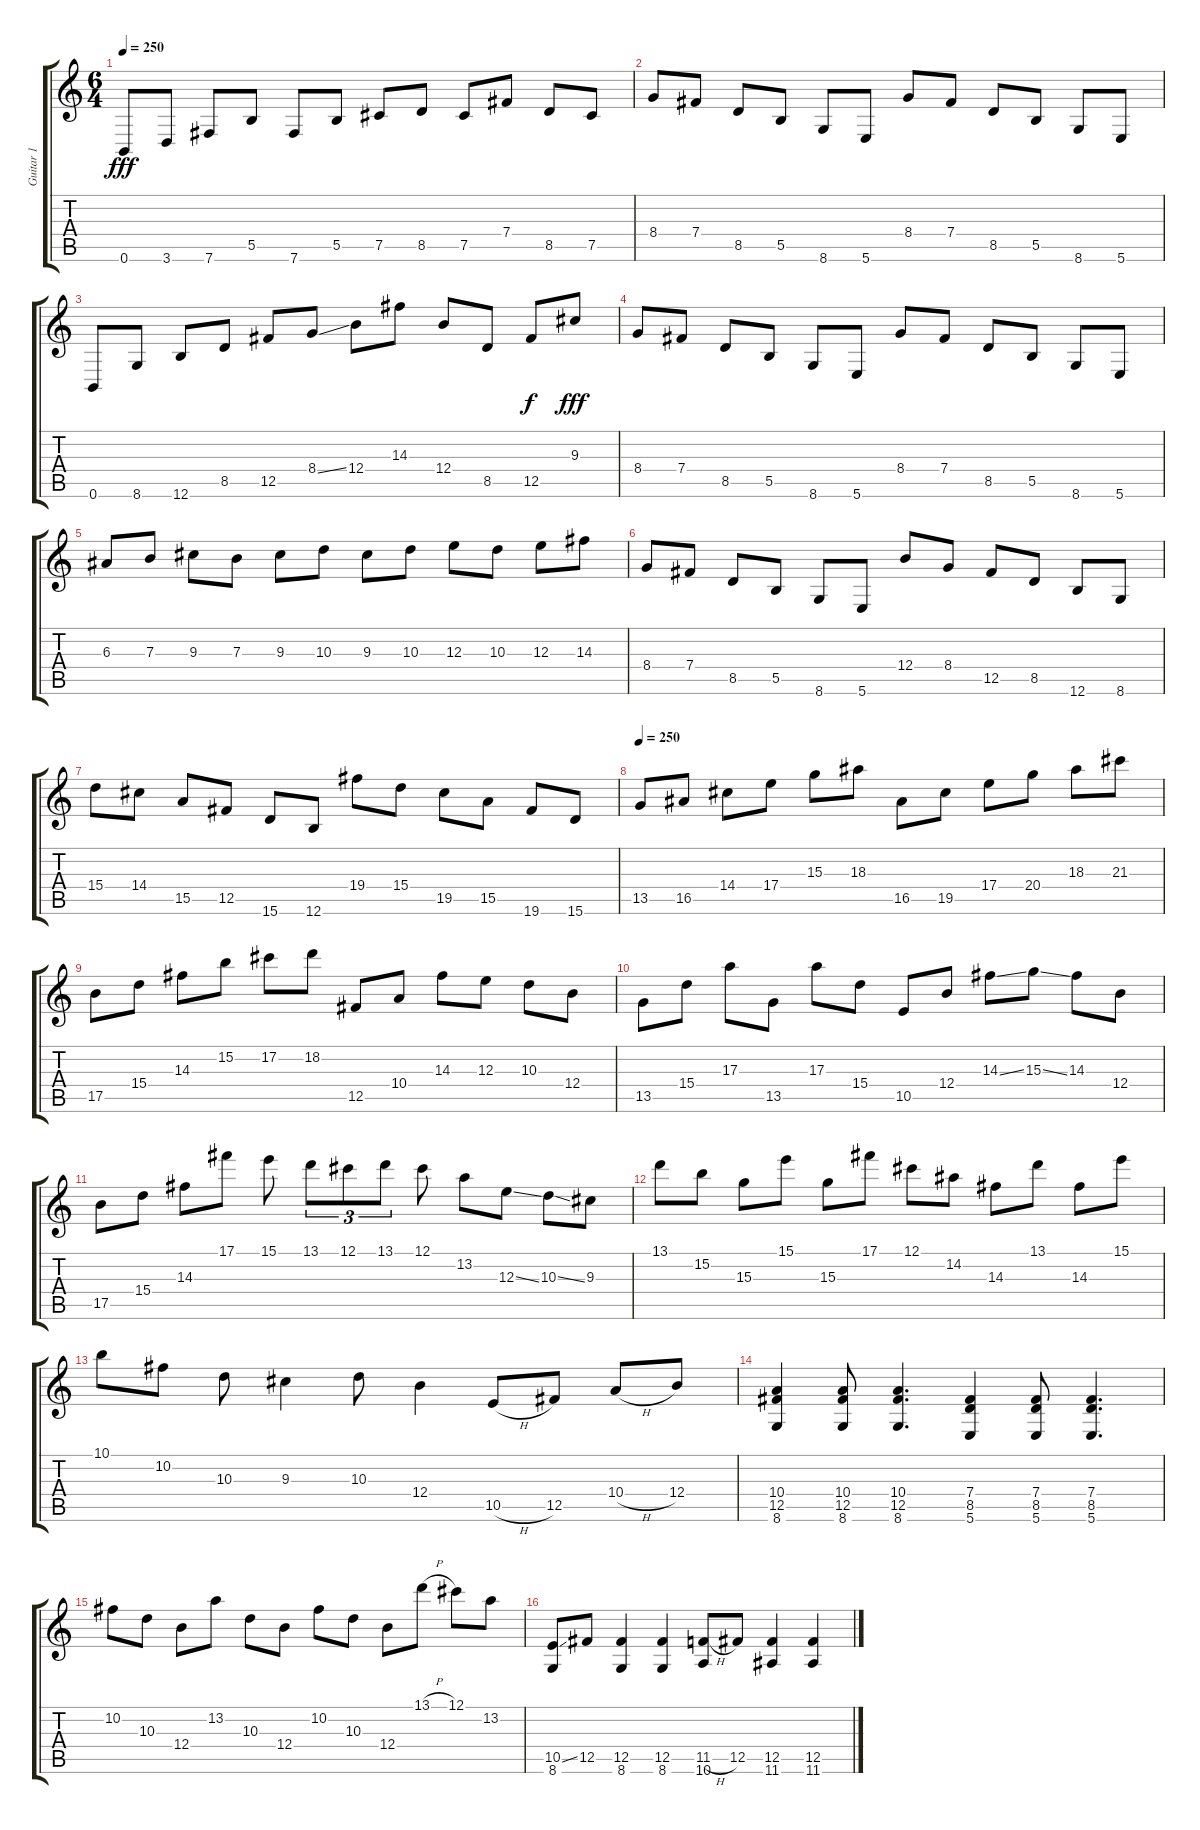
\track ("Guitar 1" "Guitar 1") {instrument overdrivenguitar}
\staff {score tabs}
\tuning (Db4 Ab3 E3 B2 Gb2 B1) {hide}
\ts (6 4)
\tempo 250
\clef g2
\ks c
0.6.8{dy fff} 3.6.8 7.6.8 5.5.8 7.6.8 5.5.8 7.5.8 8.5.8 7.5.8 7.4.8 8.5.8 7.5.8 |
8.4.8 7.4.8 8.5.8 5.5.8 8.6.8 5.6.8 8.4.8 7.4.8 8.5.8 5.5.8 8.6.8 5.6.8 |
0.6.8 8.6.8 12.6.8 8.5.8 12.5.8 8.4{ss}.8 12.4.8 14.3.8 12.4.8 8.5.8 12.5.8{dy f} 9.3.8{dy fff} |
8.4.8 7.4.8 8.5.8 5.5.8 8.6.8 5.6.8 8.4.8 7.4.8 8.5.8 5.5.8 8.6.8 5.6.8 |
6.3.8 7.3.8 9.3.8 7.3.8 9.3.8 10.3.8 9.3.8 10.3.8 12.3.8 10.3.8 12.3.8 14.3.8 |
8.4.8 7.4.8 8.5.8 5.5.8 8.6.8 5.6.8 12.4.8 8.4.8 12.5.8 8.5.8 12.6.8 8.6.8 |
15.4.8 14.4.8 15.5.8 12.5.8 15.6.8 12.6.8 19.4.8 15.4.8 19.5.8 15.5.8 19.6.8 15.6.8 |
\tempo 250
13.5.8 16.5.8 14.4.8 17.4.8 15.3.8 18.3.8 16.5.8 19.5.8 17.4.8 20.4.8 18.3.8 21.3.8 |
17.5.8 15.4.8 14.3.8 15.2.8 17.2.8 18.2.8 12.5.8 10.4.8 14.3.8 12.3.8 10.3.8 12.4.8 |
13.5.8 15.4.8 17.3.8 13.5.8 17.3.8 15.4.8 10.5.8 12.4.8 14.3{ss}.8 15.3{ss}.8 14.3.8 12.4.8 |
17.5.8 15.4.8 14.3.8 17.1.8 15.1.8 13.1.8{tu (3 2)} 12.1.8{tu (3 2)} 13.1.8{tu (3 2)} 12.1.8 13.2.8 12.3{ss}.8 10.3{ss}.8 9.3.8 |
13.1.8 15.2.8 15.3.8 15.1.8 15.3.8 17.1.8 12.1.8 14.2.8 14.3.8 13.1.8 14.3.8 15.1.8 |
10.1.8 10.2.8 10.3.8 9.3.4 10.3.8 12.4.4 10.5{h}.8 12.5.8 10.4{h}.8 12.4.8 |
(10.4 12.5 8.6).4 (10.4 12.5 8.6).8 (10.4 12.5 8.6).4{d} (7.4 8.5 5.6).4 (7.4 8.5 5.6).8 (7.4 8.5 5.6).4{d} |
10.2.8 10.3.8 12.4.8 13.2.8 10.3.8 12.4.8 10.2.8 10.3.8 12.4.8 13.1{h}.8 12.1.8 13.2.8 |
(10.5{ss} 8.6).8 12.5.8 (12.5 8.6).4 (12.5 8.6).4 (11.5{h} 10.6).8 12.5.8 (12.5 11.6).4 (12.5 11.6).4
